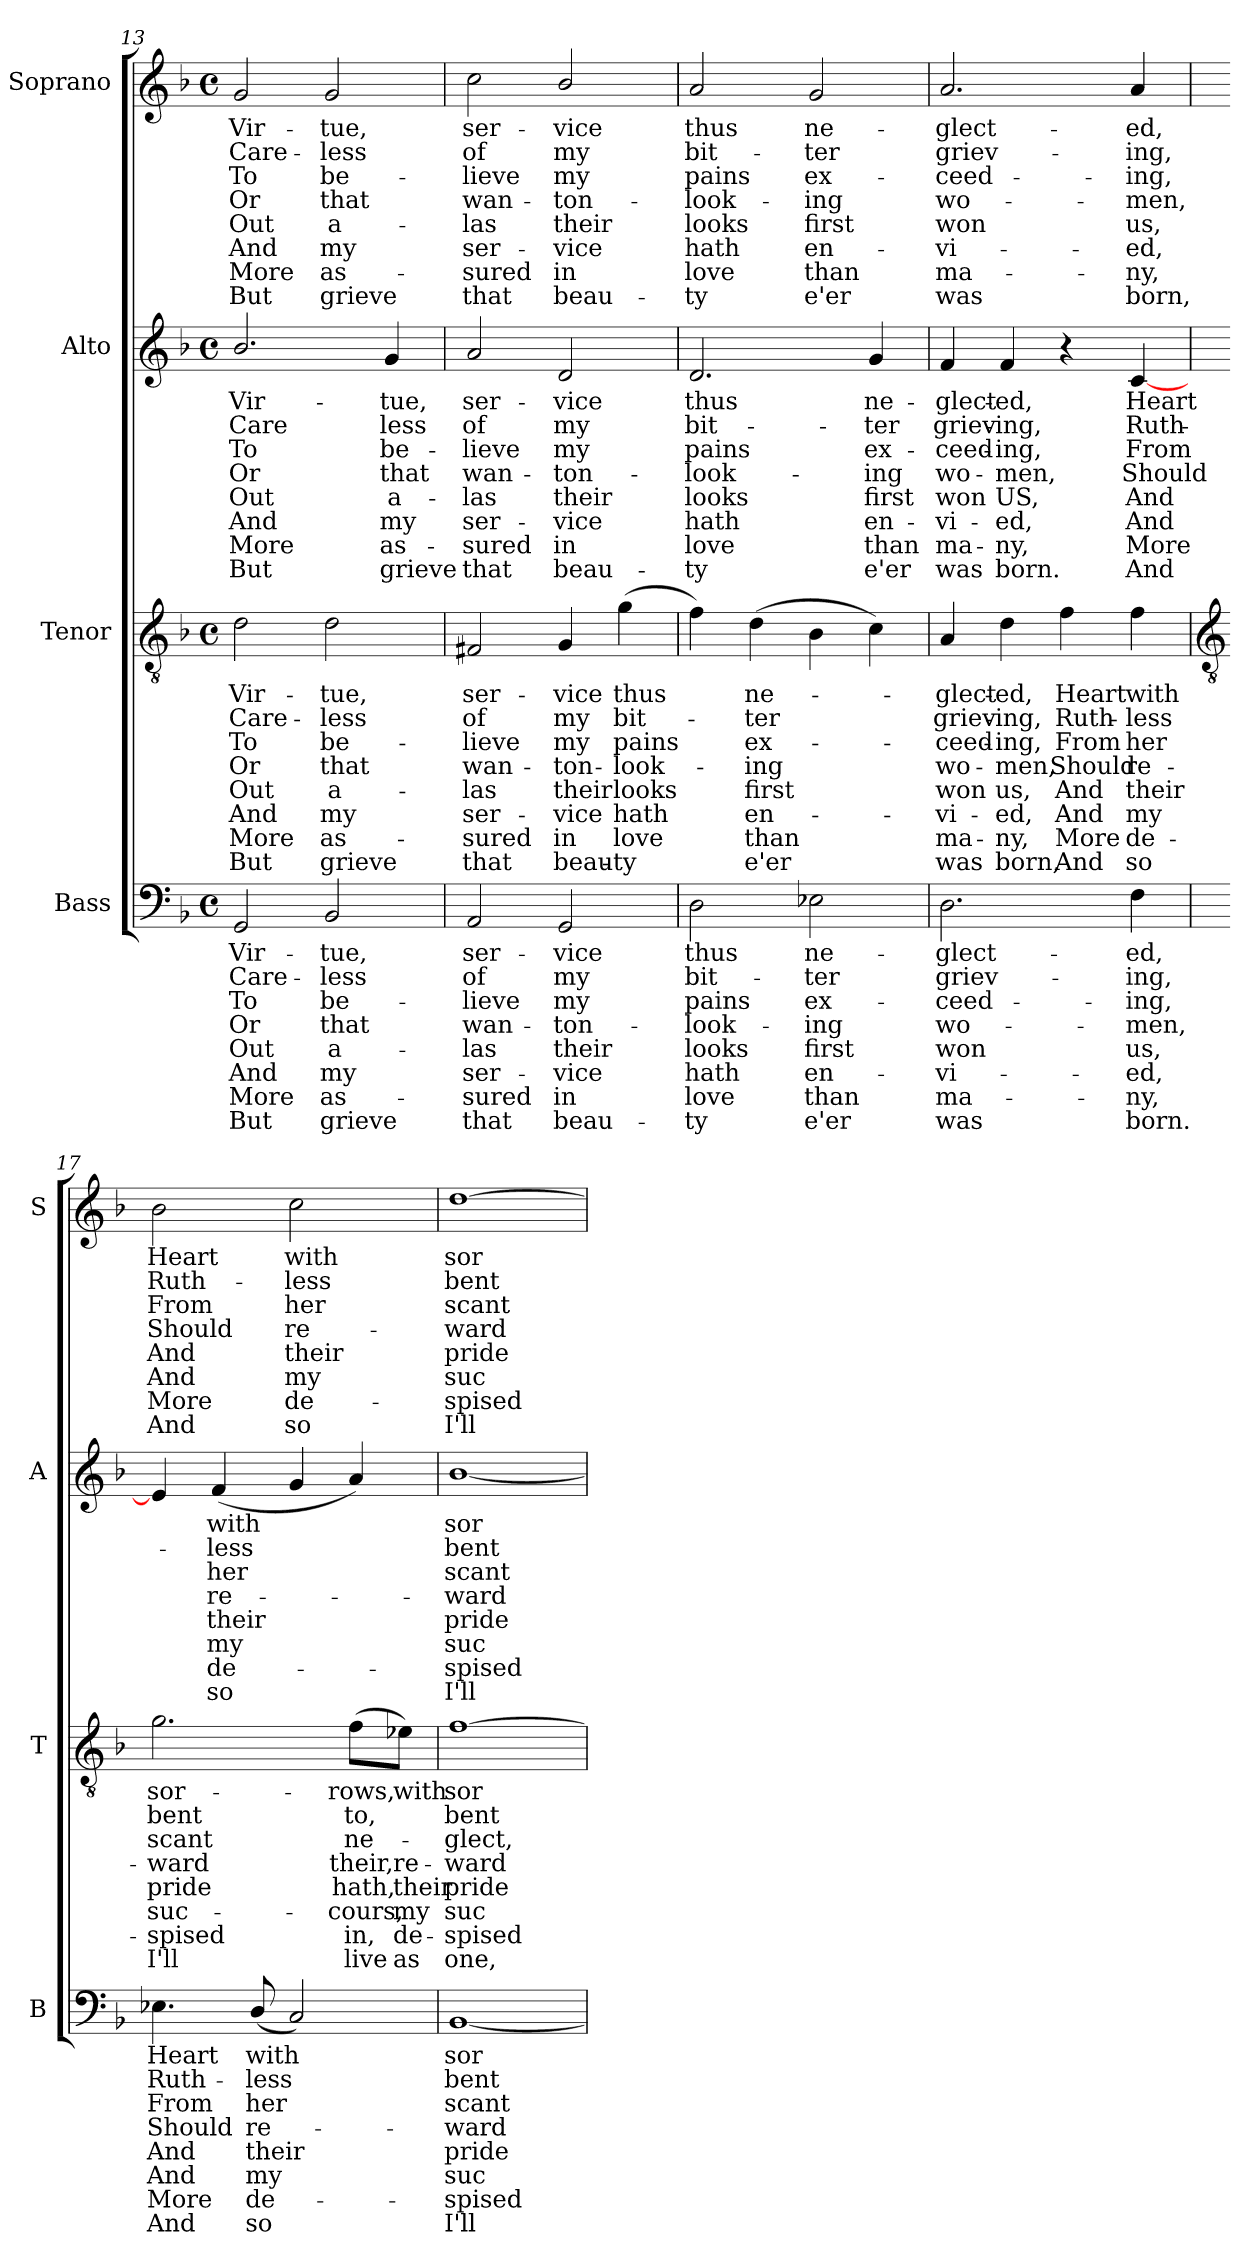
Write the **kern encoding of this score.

**kern	**text	**text	**text	**text	**text	**text	**text	**text	**kern	**text	**text	**text	**text	**text	**text	**text	**text	**kern	**text	**text	**text	**text	**text	**text	**text	**text	**kern	**text	**text	**text	**text	**text	**text	**text	**text
*part4	*part4	*part4	*part4	*part4	*part4	*part4	*part4	*part4	*part3	*part3	*part3	*part3	*part3	*part3	*part3	*part3	*part3	*part2	*part2	*part2	*part2	*part2	*part2	*part2	*part2	*part2	*part1	*part1	*part1	*part1	*part1	*part1	*part1	*part1	*part1
*staff4	*staff4	*staff4	*staff4	*staff4	*staff4	*staff4	*staff4	*staff4	*staff3	*staff3	*staff3	*staff3	*staff3	*staff3	*staff3	*staff3	*staff3	*staff2	*staff2	*staff2	*staff2	*staff2	*staff2	*staff2	*staff2	*staff2	*staff1	*staff1	*staff1	*staff1	*staff1	*staff1	*staff1	*staff1	*staff1
*I"Bass	*	*	*	*	*	*	*	*	*I"Tenor	*	*	*	*	*	*	*	*	*I"Alto	*	*	*	*	*	*	*	*	*I"Soprano	*	*	*	*	*	*	*	*
*I'B	*	*	*	*	*	*	*	*	*I'T	*	*	*	*	*	*	*	*	*I'A	*	*	*	*	*	*	*	*	*I'S	*	*	*	*	*	*	*	*
*clefF4	*	*	*	*	*	*	*	*	*clefGv2	*	*	*	*	*	*	*	*	*clefG2	*	*	*	*	*	*	*	*	*clefG2	*	*	*	*	*	*	*	*
*k[b-]	*	*	*	*	*	*	*	*	*k[b-]	*	*	*	*	*	*	*	*	*k[b-]	*	*	*	*	*	*	*	*	*k[b-]	*	*	*	*	*	*	*	*
*F:	*	*	*	*	*	*	*	*	*F:	*	*	*	*	*	*	*	*	*F:	*	*	*	*	*	*	*	*	*F:	*	*	*	*	*	*	*	*
*M4/4	*	*	*	*	*	*	*	*	*M4/4	*	*	*	*	*	*	*	*	*M4/4	*	*	*	*	*	*	*	*	*M4/4	*	*	*	*	*	*	*	*
*met(c)	*	*	*	*	*	*	*	*	*met(c)	*	*	*	*	*	*	*	*	*met(c)	*	*	*	*	*	*	*	*	*met(c)	*	*	*	*	*	*	*	*
=13	=13	=13	=13	=13	=13	=13	=13	=13	=13	=13	=13	=13	=13	=13	=13	=13	=13	=13	=13	=13	=13	=13	=13	=13	=13	=13	=13	=13	=13	=13	=13	=13	=13	=13	=13
!	!LO:LY:b	!LO:LY:b	!LO:LY:b	!LO:LY:b	!LO:LY:b	!LO:LY:b	!LO:LY:b	!LO:LY:b	!	!LO:LY:b	!LO:LY:b	!LO:LY:b	!LO:LY:b	!LO:LY:b	!LO:LY:b	!LO:LY:b	!LO:LY:b	!	!LO:LY:b	!LO:LY:b	!LO:LY:b	!LO:LY:b	!LO:LY:b	!LO:LY:b	!LO:LY:b	!LO:LY:b	!	!LO:LY:b	!LO:LY:b	!LO:LY:b	!LO:LY:b	!LO:LY:b	!LO:LY:b	!LO:LY:b	!LO:LY:b
2GG	Vir-	-Care-	-To	Or	Out	And	More	But	2d	Vir-	-Care-	-To	Or	Out	And	More	But	2.b-/	Vir-	-Care	To	Or	Out	And	More	But	2g	Vir-	-Care-	-To	Or	Out	And	More	But
!	!LO:LY:b	!LO:LY:b	!LO:LY:b	!LO:LY:b	!LO:LY:b	!LO:LY:b	!LO:LY:b	!LO:LY:b	!	!LO:LY:b	!LO:LY:b	!LO:LY:b	!LO:LY:b	!LO:LY:b	!LO:LY:b	!LO:LY:b	!LO:LY:b	!	!	!	!	!	!	!	!	!	!	!LO:LY:b	!LO:LY:b	!LO:LY:b	!LO:LY:b	!LO:LY:b	!LO:LY:b	!LO:LY:b	!LO:LY:b
2BB-	tue,	less	be-	-that	a-	-my	as-	-grieve	2d	tue,	less	be-	-that	a-	-my	as-	-grieve	.	.	.	.	.	.	.	.	.	2g	tue,	less	be-	-that	a-	-my	as-	-grieve
!	!	!	!	!	!	!	!	!	!	!	!	!	!	!	!	!	!	!	!LO:LY:b	!LO:LY:b	!LO:LY:b	!LO:LY:b	!LO:LY:b	!LO:LY:b	!LO:LY:b	!LO:LY:b	!	!	!	!	!	!	!	!	!
.	.	.	.	.	.	.	.	.	.	.	.	.	.	.	.	.	.	4g	tue,	less	be-	-that	a-	-my	as-	-grieve	.	.	.	.	.	.	.	.	.
=14	=14	=14	=14	=14	=14	=14	=14	=14	=14	=14	=14	=14	=14	=14	=14	=14	=14	=14	=14	=14	=14	=14	=14	=14	=14	=14	=14	=14	=14	=14	=14	=14	=14	=14	=14
!	!LO:LY:b	!LO:LY:b	!LO:LY:b	!LO:LY:b	!LO:LY:b	!LO:LY:b	!LO:LY:b	!LO:LY:b	!	!LO:LY:b	!LO:LY:b	!LO:LY:b	!LO:LY:b	!LO:LY:b	!LO:LY:b	!LO:LY:b	!LO:LY:b	!	!LO:LY:b	!LO:LY:b	!LO:LY:b	!LO:LY:b	!LO:LY:b	!LO:LY:b	!LO:LY:b	!LO:LY:b	!	!LO:LY:b	!LO:LY:b	!LO:LY:b	!LO:LY:b	!LO:LY:b	!LO:LY:b	!LO:LY:b	!LO:LY:b
2AA	ser-	-of	lieve	wan-	-las	ser-	-sured	that	2F#X	ser-	-of	lieve	wan-	-las	ser-	-sured	that	2a	ser-	-of	lieve	wan-	-las	ser-	-sured	that	2cc	ser-	-of	lieve	wan-	-las	ser-	-sured	that
!	!LO:LY:b	!LO:LY:b	!LO:LY:b	!LO:LY:b	!LO:LY:b	!LO:LY:b	!LO:LY:b	!LO:LY:b	!	!LO:LY:b	!LO:LY:b	!LO:LY:b	!LO:LY:b	!LO:LY:b	!LO:LY:b	!LO:LY:b	!LO:LY:b	!	!LO:LY:b	!LO:LY:b	!LO:LY:b	!LO:LY:b	!LO:LY:b	!LO:LY:b	!LO:LY:b	!LO:LY:b	!	!LO:LY:b	!LO:LY:b	!LO:LY:b	!LO:LY:b	!LO:LY:b	!LO:LY:b	!LO:LY:b	!LO:LY:b
2GG	vice	my	my	ton-	-their	vice	in	beau-	4G	vice	my	my	ton-	-their	vice	in	beau-	2d	vice	my	my	ton-	-their	vice	in	beau-	2b-/	vice	my	my	ton-	-their	vice	in	beau-
!	!	!	!	!	!	!	!	!	!	!LO:LY:b	!LO:LY:b	!LO:LY:b	!LO:LY:b	!LO:LY:b	!LO:LY:b	!LO:LY:b	!LO:LY:b	!	!	!	!	!	!	!	!	!	!	!	!	!	!	!	!	!	!
.	.	.	.	.	.	.	.	.	(>4g	-thus	bit-	pains	look-	looks	hath	love	ty	.	.	.	.	.	.	.	.	.	.	.	.	.	.	.	.	.	.
=15	=15	=15	=15	=15	=15	=15	=15	=15	=15	=15	=15	=15	=15	=15	=15	=15	=15	=15	=15	=15	=15	=15	=15	=15	=15	=15	=15	=15	=15	=15	=15	=15	=15	=15	=15
!	!LO:LY:b	!LO:LY:b	!LO:LY:b	!LO:LY:b	!LO:LY:b	!LO:LY:b	!LO:LY:b	!LO:LY:b	!	!	!	!	!	!	!	!	!	!	!LO:LY:b	!LO:LY:b	!LO:LY:b	!LO:LY:b	!LO:LY:b	!LO:LY:b	!LO:LY:b	!LO:LY:b	!	!LO:LY:b	!LO:LY:b	!LO:LY:b	!LO:LY:b	!LO:LY:b	!LO:LY:b	!LO:LY:b	!LO:LY:b
2D	-thus	bit-	-pains	look-	-looks	hath	love	ty	4f)	.	.	.	.	.	.	.	.	2.d	-thus	bit-	-pains	look-	-looks	hath	love	ty	2a	-thus	bit-	-pains	look-	-looks	hath	love	ty
!	!	!	!	!	!	!	!	!	!	!LO:LY:b	!LO:LY:b	!LO:LY:b	!LO:LY:b	!LO:LY:b	!LO:LY:b	!LO:LY:b	!LO:LY:b	!	!	!	!	!	!	!	!	!	!	!	!	!	!	!	!	!	!
.	.	.	.	.	.	.	.	.	(>4d	ne-	ter	ex-	ing	first	en-	than	e'er	.	.	.	.	.	.	.	.	.	.	.	.	.	.	.	.	.	.
!	!LO:LY:b	!LO:LY:b	!LO:LY:b	!LO:LY:b	!LO:LY:b	!LO:LY:b	!LO:LY:b	!LO:LY:b	!	!	!	!	!	!	!	!	!	!	!	!	!	!	!	!	!	!	!	!LO:LY:b	!LO:LY:b	!LO:LY:b	!LO:LY:b	!LO:LY:b	!LO:LY:b	!LO:LY:b	!LO:LY:b
2E-X	ne-	-ter	ex-	-ing	first	en-	-than	e'er	4B-	.	.	.	.	.	.	.	.	.	.	.	.	.	.	.	.	.	2g	ne-	-ter	ex-	-ing	first	en-	-than	e'er
!	!	!	!	!	!	!	!	!	!	!	!	!	!	!	!	!	!	!	!LO:LY:b	!LO:LY:b	!LO:LY:b	!LO:LY:b	!LO:LY:b	!LO:LY:b	!LO:LY:b	!LO:LY:b	!	!	!	!	!	!	!	!	!
.	.	.	.	.	.	.	.	.	4c)	.	.	.	.	.	.	.	.	4g	ne-	-ter	ex-	-ing	first	en-	-than	e'er	.	.	.	.	.	.	.	.	.
=16	=16	=16	=16	=16	=16	=16	=16	=16	=16	=16	=16	=16	=16	=16	=16	=16	=16	=16	=16	=16	=16	=16	=16	=16	=16	=16	=16	=16	=16	=16	=16	=16	=16	=16	=16
!	!LO:LY:b	!LO:LY:b	!LO:LY:b	!LO:LY:b	!LO:LY:b	!LO:LY:b	!LO:LY:b	!LO:LY:b	!	!LO:LY:b	!LO:LY:b	!LO:LY:b	!LO:LY:b	!LO:LY:b	!LO:LY:b	!LO:LY:b	!LO:LY:b	!	!LO:LY:b	!LO:LY:b	!LO:LY:b	!LO:LY:b	!LO:LY:b	!LO:LY:b	!LO:LY:b	!LO:LY:b	!	!LO:LY:b	!LO:LY:b	!LO:LY:b	!LO:LY:b	!LO:LY:b	!LO:LY:b	!LO:LY:b	!LO:LY:b
2.D	glect-	-griev-	-ceed-	-wo-	-won	vi-	-ma-	-was	4A	glect-	-griev-	-ceed-	-wo-	-won	vi-	-ma-	-was	4f	glect-	-griev-	-ceed-	-wo-	-won	vi-	-ma-	-was	2.a	glect-	-griev-	-ceed-	-wo-	-won	vi-	-ma-	-was
!	!	!	!	!	!	!	!	!	!	!LO:LY:b	!LO:LY:b	!LO:LY:b	!LO:LY:b	!LO:LY:b	!LO:LY:b	!LO:LY:b	!LO:LY:b	!	!LO:LY:b	!LO:LY:b	!LO:LY:b	!LO:LY:b	!LO:LY:b	!LO:LY:b	!LO:LY:b	!LO:LY:b	!	!	!	!	!	!	!	!	!
.	.	.	.	.	.	.	.	.	4d	ed,	ing,	ing,	men,	us,	ed,	ny,	born,	4f	ed,	ing,	ing,	men,	US,	ed,	ny,	born.	.	.	.	.	.	.	.	.	.
!	!	!	!	!	!	!	!	!	!	!LO:LY:b	!LO:LY:b	!LO:LY:b	!LO:LY:b	!LO:LY:b	!LO:LY:b	!LO:LY:b	!LO:LY:b	!	!	!	!	!	!	!	!	!	!	!	!	!	!	!	!	!	!
.	.	.	.	.	.	.	.	.	4f	Heart	Ruth-	-From	Should	And	And	More	And	4r	.	.	.	.	.	.	.	.	.	.	.	.	.	.	.	.	.
!	!LO:LY:b	!LO:LY:b	!LO:LY:b	!LO:LY:b	!LO:LY:b	!LO:LY:b	!LO:LY:b	!LO:LY:b	!	!LO:LY:b	!LO:LY:b	!LO:LY:b	!LO:LY:b	!LO:LY:b	!LO:LY:b	!LO:LY:b	!LO:LY:b	!	!LO:LY:b	!LO:LY:b	!LO:LY:b	!LO:LY:b	!LO:LY:b	!LO:LY:b	!LO:LY:b	!LO:LY:b	!	!LO:LY:b	!LO:LY:b	!LO:LY:b	!LO:LY:b	!LO:LY:b	!LO:LY:b	!LO:LY:b	!LO:LY:b
4F	ed,	ing,	ing,	men,	us,	ed,	ny,	born.	4f	with	less	her	re-	-their	my	de-	-so	[4c	Heart	Ruth-	From	Should	And	And	More	And	4a	ed,	ing,	ing,	men,	us,	ed,	ny,	born,
!!LO:LB:g=z
=17	=17	=17	=17	=17	=17	=17	=17	=17	=17	=17	=17	=17	=17	=17	=17	=17	=17	=17	=17	=17	=17	=17	=17	=17	=17	=17	=17	=17	=17	=17	=17	=17	=17	=17	=17
*	*	*	*	*	*	*	*	*	*clefGv2	*	*	*	*	*	*	*	*	*	*	*	*	*	*	*	*	*	*	*	*	*	*	*	*	*	*
!	!LO:LY:b	!LO:LY:b	!LO:LY:b	!LO:LY:b	!LO:LY:b	!LO:LY:b	!LO:LY:b	!LO:LY:b	!	!LO:LY:b	!LO:LY:b	!LO:LY:b	!LO:LY:b	!LO:LY:b	!LO:LY:b	!LO:LY:b	!LO:LY:b	!	!	!	!	!	!	!	!	!	!	!LO:LY:b	!LO:LY:b	!LO:LY:b	!LO:LY:b	!LO:LY:b	!LO:LY:b	!LO:LY:b	!LO:LY:b
4.E-X	Heart	Ruth-	-From	Should	And	And	More	And	2.g	sor-	-bent	scant	ward	pride	suc-	-spised	I'll	4e-]	.	.	.	.	.	.	.	.	2b-	Heart	Ruth-	-From	Should	And	And	More	And
!	!	!	!	!	!	!	!	!	!	!	!	!	!	!	!	!	!	!	!LO:LY:b	!LO:LY:b	!LO:LY:b	!LO:LY:b	!LO:LY:b	!LO:LY:b	!LO:LY:b	!LO:LY:b	!	!	!	!	!	!	!	!	!
.	.	.	.	.	.	.	.	.	.	.	.	.	.	.	.	.	.	(<4f	with	less	her	re-	their	my	de-	-so	.	.	.	.	.	.	.	.	.
!	!LO:LY:b	!LO:LY:b	!LO:LY:b	!LO:LY:b	!LO:LY:b	!LO:LY:b	!LO:LY:b	!LO:LY:b	!	!	!	!	!	!	!	!	!	!	!	!	!	!	!	!	!	!	!	!	!	!	!	!	!	!	!
(<8D/L	with	less	her	re-	their	my	de-	so	.	.	.	.	.	.	.	.	.	.	.	.	.	.	.	.	.	.	.	.	.	.	.	.	.	.	.
!	!	!	!	!	!	!	!	!	!	!	!	!	!	!	!	!	!	!	!	!	!	!	!	!	!	!	!	!LO:LY:b	!LO:LY:b	!LO:LY:b	!LO:LY:b	!LO:LY:b	!LO:LY:b	!LO:LY:b	!LO:LY:b
2C)	.	.	.	.	.	.	.	.	.	.	.	.	.	.	.	.	.	4g	.	.	.	.	.	.	.	.	2cc	with	less	her	re-	-their	my	de-	-so
!	!	!	!	!	!	!	!	!	!	!LO:LY:b	!LO:LY:b	!LO:LY:b	!LO:LY:b	!LO:LY:b	!LO:LY:b	!LO:LY:b	!LO:LY:b	!	!	!	!	!	!	!	!	!	!	!	!	!	!	!	!	!	!
.	.	.	.	.	.	.	.	.	(>8f\L	rows,	to,	ne-	their,	hath,	cours,	in,	live	4a)	.	.	.	.	.	.	.	.	.	.	.	.	.	.	.	.	.
!	!	!	!	!	!	!	!	!	!	!LO:LY:b	!	!	!LO:LY:b	!LO:LY:b	!LO:LY:b	!LO:LY:b	!LO:LY:b	!	!	!	!	!	!	!	!	!	!	!	!	!	!	!	!	!	!
.	.	.	.	.	.	.	.	.	8e-X\J)	with	.	.	re-	-their	my	de-	-as	.	.	.	.	.	.	.	.	.	.	.	.	.	.	.	.	.	.
=18	=18	=18	=18	=18	=18	=18	=18	=18	=18	=18	=18	=18	=18	=18	=18	=18	=18	=18	=18	=18	=18	=18	=18	=18	=18	=18	=18	=18	=18	=18	=18	=18	=18	=18	=18
!	!LO:LY:b	!LO:LY:b	!LO:LY:b	!LO:LY:b	!LO:LY:b	!LO:LY:b	!LO:LY:b	!LO:LY:b	!	!LO:LY:b	!LO:LY:b	!LO:LY:b	!LO:LY:b	!LO:LY:b	!LO:LY:b	!LO:LY:b	!LO:LY:b	!	!LO:LY:b	!LO:LY:b	!LO:LY:b	!LO:LY:b	!LO:LY:b	!LO:LY:b	!LO:LY:b	!LO:LY:b	!	!LO:LY:b	!LO:LY:b	!LO:LY:b	!LO:LY:b	!LO:LY:b	!LO:LY:b	!LO:LY:b	!LO:LY:b
[1BB-	sor-	bent	scant	ward	pride	suc-	spised	I'll	[1f	sor-	bent	glect,	ward	pride	suc-	spised	one,	[1b-/	sor-	bent	scant	ward	pride	suc-	spised	I'll	[1dd	sor-	bent	scant	ward	pride	suc-	spised	I'll
=	=	=	=	=	=	=	=	=	=	=	=	=	=	=	=	=	=	=	=	=	=	=	=	=	=	=	=	=	=	=	=	=	=	=	=
*-	*-	*-	*-	*-	*-	*-	*-	*-	*-	*-	*-	*-	*-	*-	*-	*-	*-	*-	*-	*-	*-	*-	*-	*-	*-	*-	*-	*-	*-	*-	*-	*-	*-	*-	*-
